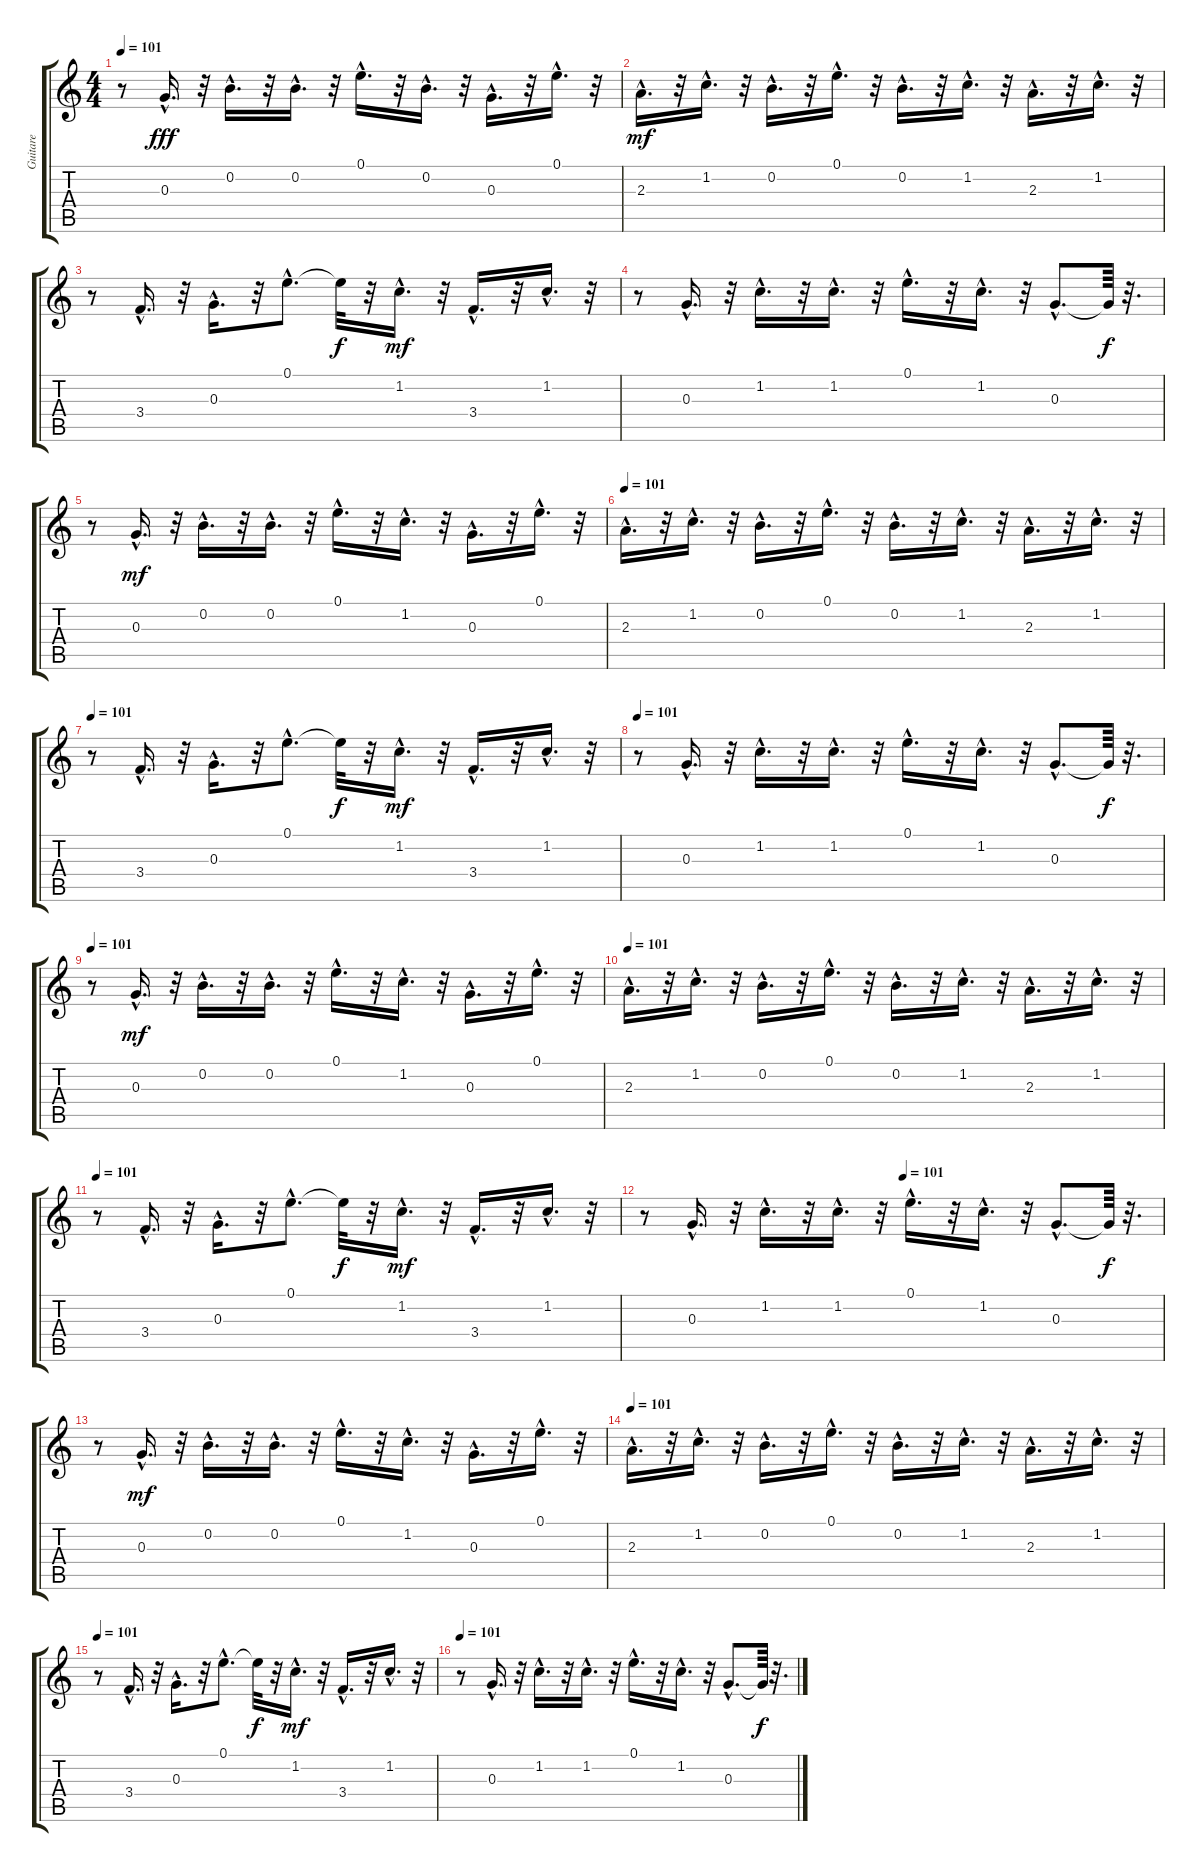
\track ("Guitare" "Guitare") {instrument acousticguitarnylon}
\staff {score tabs}
\tuning (E4 B3 G3 D3 A2 E2) {hide}
\ts (4 4)
\tempo 101
\clef g2
\ks c
r.8{dy f} 0.3{hac}.16{d dy fff} r.32 0.2{hac}.16{d} r.32 0.2{hac}.16{d} r.32 0.1{hac}.16{d} r.32 0.2{hac}.16{d} r.32 0.3{hac}.16{d} r.32 0.1{hac}.16{d} r.32 |
2.3{hac}.16{d dy mf} r.32 1.2{hac}.16{d} r.32 0.2{hac}.16{d} r.32 0.1{hac}.16{d} r.32 0.2{hac}.16{d} r.32 1.2{hac}.16{d} r.32 2.3{hac}.16{d} r.32 1.2{hac}.16{d} r.32 |
r.8 3.4{hac}.16{d} r.32 0.3{hac}.16{d} r.32 0.1{hac}.8{d} 0.1{t}.32{dy f} r.32 1.2{hac}.16{d dy mf} r.32 3.4{hac}.16{d} r.32 1.2{hac}.16{d} r.32 |
r.8 0.3{hac}.16{d} r.32 1.2{hac}.16{d} r.32 1.2{hac}.16{d} r.32 0.1{hac}.16{d} r.32 1.2{hac}.16{d} r.32 0.3{hac}.8{d} 0.3{t}.64{dy f} r.32{d} |
r.8 0.3{hac}.16{d dy mf} r.32 0.2{hac}.16{d} r.32 0.2{hac}.16{d} r.32 0.1{hac}.16{d} r.32 1.2{hac}.16{d} r.32 0.3{hac}.16{d} r.32 0.1{hac}.16{d} r.32 |
\tempo 101
2.3{hac}.16{d} r.32 1.2{hac}.16{d} r.32 0.2{hac}.16{d} r.32 0.1{hac}.16{d} r.32 0.2{hac}.16{d} r.32 1.2{hac}.16{d} r.32 2.3{hac}.16{d} r.32 1.2{hac}.16{d} r.32 |
\tempo 101
r.8 3.4{hac}.16{d} r.32 0.3{hac}.16{d} r.32 0.1{hac}.8{d} 0.1{t}.32{dy f} r.32 1.2{hac}.16{d dy mf} r.32 3.4{hac}.16{d} r.32 1.2{hac}.16{d} r.32 |
\tempo 101
r.8 0.3{hac}.16{d} r.32 1.2{hac}.16{d} r.32 1.2{hac}.16{d} r.32 0.1{hac}.16{d} r.32 1.2{hac}.16{d} r.32 0.3{hac}.8{d} 0.3{t}.64{dy f} r.32{d} |
\tempo 101
r.8 0.3{hac}.16{d dy mf} r.32 0.2{hac}.16{d} r.32 0.2{hac}.16{d} r.32 0.1{hac}.16{d} r.32 1.2{hac}.16{d} r.32 0.3{hac}.16{d} r.32 0.1{hac}.16{d} r.32 |
\tempo 101
2.3{hac}.16{d} r.32 1.2{hac}.16{d} r.32 0.2{hac}.16{d} r.32 0.1{hac}.16{d} r.32 0.2{hac}.16{d} r.32 1.2{hac}.16{d} r.32 2.3{hac}.16{d} r.32 1.2{hac}.16{d} r.32 |
\tempo 101
r.8 3.4{hac}.16{d} r.32 0.3{hac}.16{d} r.32 0.1{hac}.8{d} 0.1{t}.32{dy f} r.32 1.2{hac}.16{d dy mf} r.32 3.4{hac}.16{d} r.32 1.2{hac}.16{d} r.32 |
\tempo (101 0.5)
r.8 0.3{hac}.16{d} r.32 1.2{hac}.16{d} r.32 1.2{hac}.16{d} r.32 0.1{hac}.16{d} r.32 1.2{hac}.16{d} r.32 0.3{hac}.8{d} 0.3{t}.64{dy f} r.32{d} |
r.8 0.3{hac}.16{d dy mf} r.32 0.2{hac}.16{d} r.32 0.2{hac}.16{d} r.32 0.1{hac}.16{d} r.32 1.2{hac}.16{d} r.32 0.3{hac}.16{d} r.32 0.1{hac}.16{d} r.32 |
\tempo 101
2.3{hac}.16{d} r.32 1.2{hac}.16{d} r.32 0.2{hac}.16{d} r.32 0.1{hac}.16{d} r.32 0.2{hac}.16{d} r.32 1.2{hac}.16{d} r.32 2.3{hac}.16{d} r.32 1.2{hac}.16{d} r.32 |
\tempo 101
r.8 3.4{hac}.16{d} r.32 0.3{hac}.16{d} r.32 0.1{hac}.8{d} 0.1{t}.32{dy f} r.32 1.2{hac}.16{d dy mf} r.32 3.4{hac}.16{d} r.32 1.2{hac}.16{d} r.32 |
\tempo 101
r.8 0.3{hac}.16{d} r.32 1.2{hac}.16{d} r.32 1.2{hac}.16{d} r.32 0.1{hac}.16{d} r.32 1.2{hac}.16{d} r.32 0.3{hac}.8{d} 0.3{t}.64{dy f} r.32{d}
